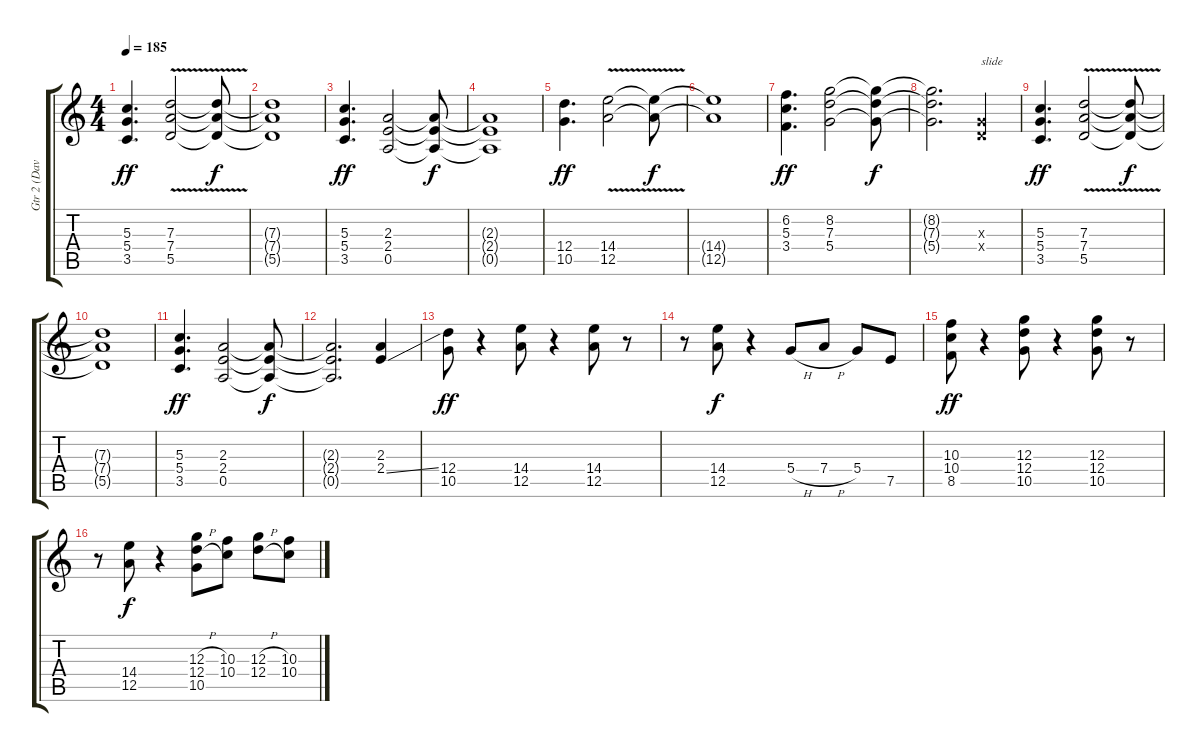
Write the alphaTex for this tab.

\track ("Gtr 2 (Dave Murray" "Gtr 2 (Dav") {instrument distortionguitar}
\staff {score tabs}
\tuning (E4 B3 G3 D3 A2 E2) {hide}
\ts (4 4)
\tempo 185
\clef g2
\ks c
(5.3 5.4 3.5).4{d dy ff} (7.3 7.4 5.5{v}).2 (7.3{t} 7.4{t} 5.5{t}).8{dy f} |
(7.3{t} 7.4{t} 5.5{t}).1 |
(5.3 5.4 3.5).4{d dy ff} (2.3 2.4 0.5).2 (2.3{t} 2.4{t} 0.5{t}).8{dy f} |
(2.3{t} 2.4{t} 0.5{t}).1 |
(12.4 10.5).4{d dy ff} (14.4 12.5{v}).2 (14.4{t} 12.5{t}).8{dy f} |
(14.4{t} 12.5{t}).1 |
(6.2 5.3 3.4).4{d dy ff} (8.2 7.3 5.4).2 (8.2{t} 7.3{t} 5.4{t}).8{dy f} |
(8.2{t} 7.3{t} 5.4{t}).2{d} (0.3{x} 0.4{x}).4{txt "slide"} |
(5.3 5.4 3.5).4{d dy ff} (7.3 7.4 5.5{v}).2 (7.3{t} 7.4{t} 5.5{t}).8{dy f} |
(7.3{t} 7.4{t} 5.5{t}).1 |
(5.3 5.4 3.5).4{d dy ff} (2.3 2.4 0.5).2 (2.3{t} 2.4{t} 0.5{t}).8{dy f} |
(2.3{t} 2.4{t} 0.5{t}).2{d} (2.3 2.4{ss}).4 |
(12.4 10.5).8{dy ff} r.4 (14.4 12.5).8 r.4 (14.4 12.5).8 r.8 |
r.8 (14.4 12.5).8{dy f} r.4 5.4{h}.8 7.4{h}.8 5.4.8 7.5.8 |
(10.3 10.4 8.5).8{dy ff} r.4 (12.3 12.4 10.5).8 r.4 (12.3 12.4 10.5).8 r.8 |
r.8 (14.4 12.5).8{dy f} r.4 (12.3{h} 12.4{h} 10.5).8 (10.3 10.4).8 (12.3{h} 12.4{h}).8 (10.3 10.4).8
